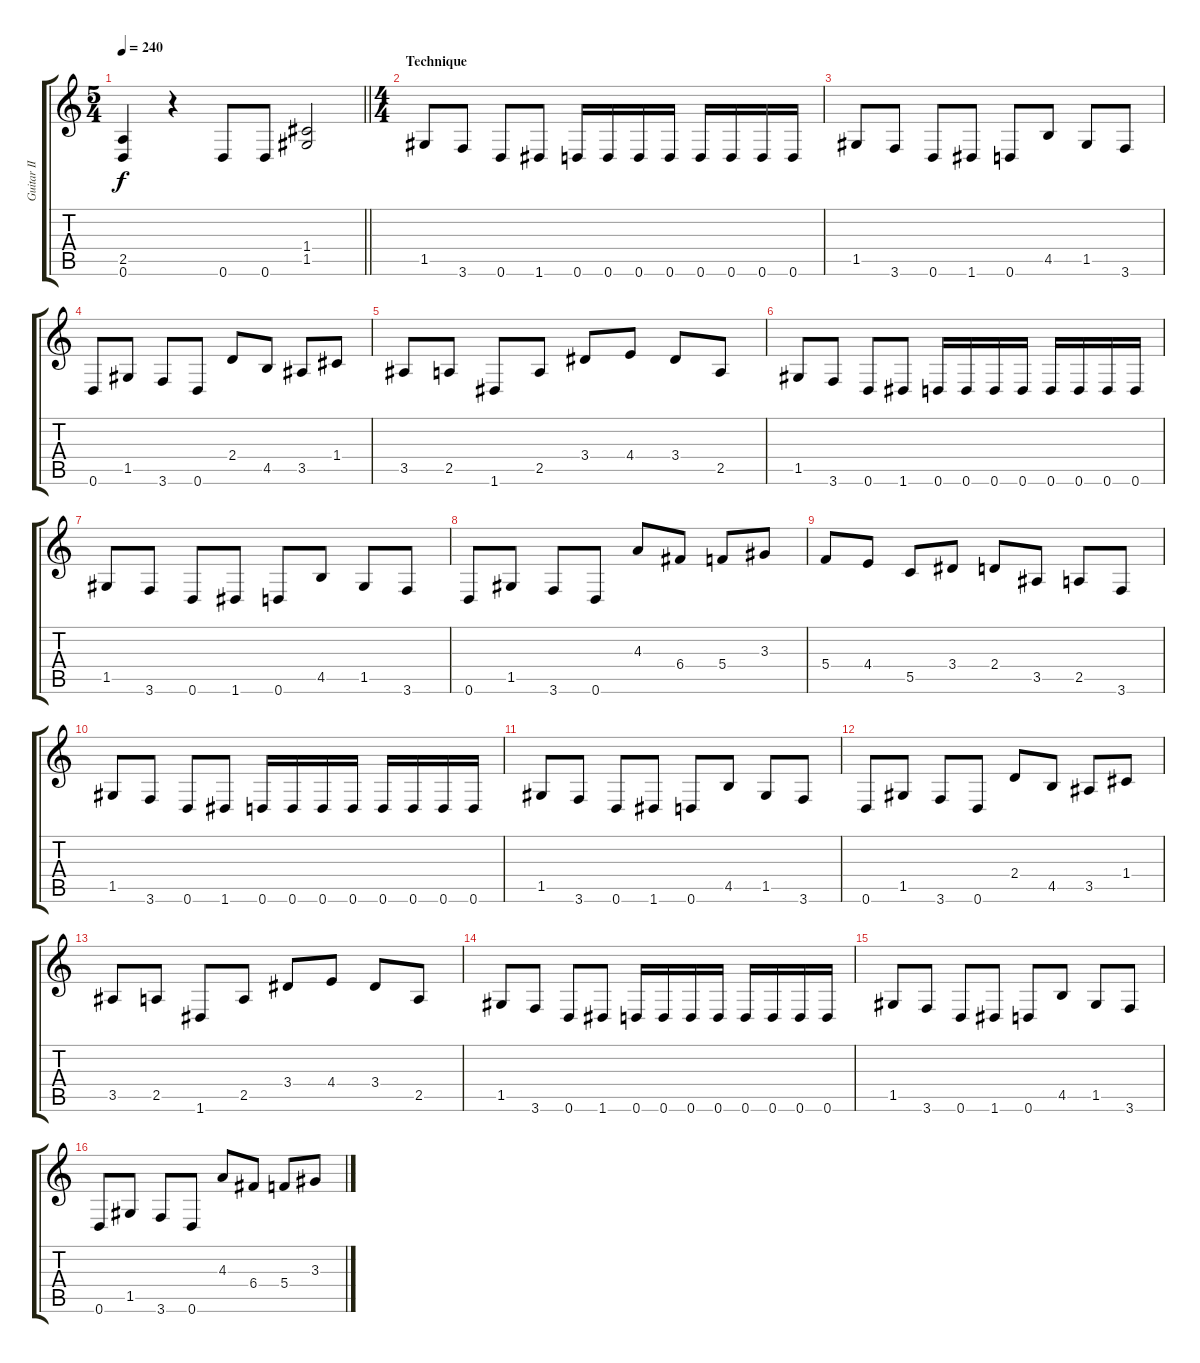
\track ("Guitar II" "Guitar II") {instrument distortionguitar}
\staff {score tabs}
\tuning (D4 A3 F3 C3 G2 D2) {hide}
\ts (5 4)
\tempo 240
\clef g2
\barLineRight lightlight
\ks c
(2.5 0.6).4{dy f} r.4 0.6.8 0.6.8 (1.4 1.5).2 |
\ts (4 4)
\section ("" "Technique")
1.5.8 3.6.8 0.6.8 1.6.8 0.6.16 0.6.16 0.6.16 0.6.16 0.6.16 0.6.16 0.6.16 0.6.16 |
1.5.8 3.6.8 0.6.8 1.6.8 0.6.8 4.5.8 1.5.8 3.6.8 |
0.6.8 1.5.8 3.6.8 0.6.8 2.4.8 4.5.8 3.5.8 1.4.8 |
3.5.8 2.5.8 1.6.8 2.5.8 3.4.8 4.4.8 3.4.8 2.5.8 |
1.5.8 3.6.8 0.6.8 1.6.8 0.6.16 0.6.16 0.6.16 0.6.16 0.6.16 0.6.16 0.6.16 0.6.16 |
1.5.8 3.6.8 0.6.8 1.6.8 0.6.8 4.5.8 1.5.8 3.6.8 |
0.6.8 1.5.8 3.6.8 0.6.8 4.3.8 6.4.8 5.4.8 3.3.8 |
5.4.8 4.4.8 5.5.8 3.4.8 2.4.8 3.5.8 2.5.8 3.6.8 |
1.5.8 3.6.8 0.6.8 1.6.8 0.6.16 0.6.16 0.6.16 0.6.16 0.6.16 0.6.16 0.6.16 0.6.16 |
1.5.8 3.6.8 0.6.8 1.6.8 0.6.8 4.5.8 1.5.8 3.6.8 |
0.6.8 1.5.8 3.6.8 0.6.8 2.4.8 4.5.8 3.5.8 1.4.8 |
3.5.8 2.5.8 1.6.8 2.5.8 3.4.8 4.4.8 3.4.8 2.5.8 |
1.5.8 3.6.8 0.6.8 1.6.8 0.6.16 0.6.16 0.6.16 0.6.16 0.6.16 0.6.16 0.6.16 0.6.16 |
1.5.8 3.6.8 0.6.8 1.6.8 0.6.8 4.5.8 1.5.8 3.6.8 |
0.6.8 1.5.8 3.6.8 0.6.8 4.3.8 6.4.8 5.4.8 3.3.8
